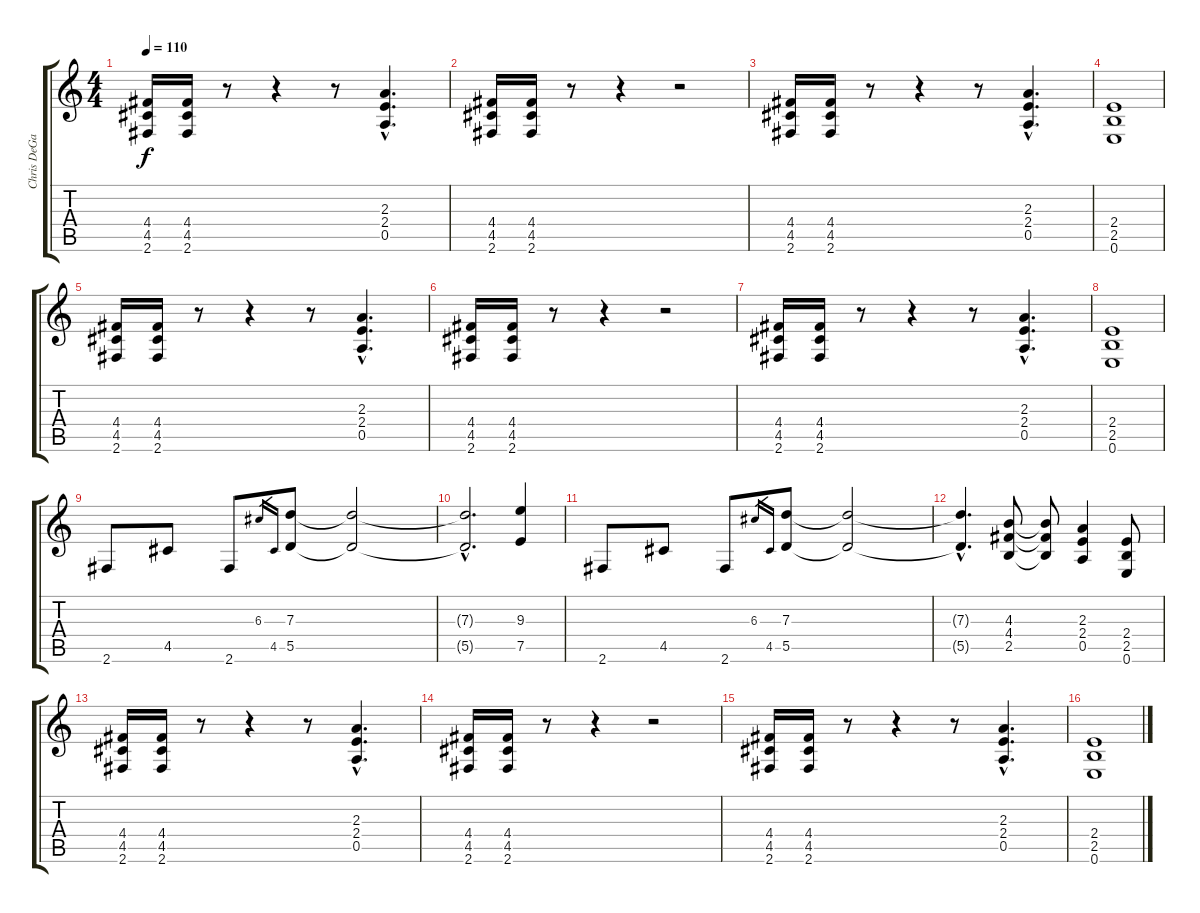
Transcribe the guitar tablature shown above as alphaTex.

\track ("Chris DeGarmo (Lead Guitar)" "Chris DeGa") {instrument distortionguitar}
\staff {score tabs}
\tuning (E4 B3 G3 D3 A2 E2) {hide}
\ts (4 4)
\tempo 110
\clef g2
\ks c
(4.4 4.5 2.6).16{dy f} (4.4 4.5 2.6).16 r.8 r.4 r.8 (2.3{hac} 2.4{hac} 0.5{hac}).4{d} |
(4.4 4.5 2.6).16 (4.4 4.5 2.6).16 r.8 r.4 r.2 |
(4.4 4.5 2.6).16 (4.4 4.5 2.6).16 r.8 r.4 r.8 (2.3{hac} 2.4{hac} 0.5{hac}).4{d} |
(2.4 2.5 0.6).1 |
(4.4 4.5 2.6).16 (4.4 4.5 2.6).16 r.8 r.4 r.8 (2.3{hac} 2.4{hac} 0.5{hac}).4{d} |
(4.4 4.5 2.6).16 (4.4 4.5 2.6).16 r.8 r.4 r.2 |
(4.4 4.5 2.6).16 (4.4 4.5 2.6).16 r.8 r.4 r.8 (2.3{hac} 2.4{hac} 0.5{hac}).4{d} |
(2.4 2.5 0.6).1 |
2.6.8 4.5.8 2.6.8 6.3.16{gr} 4.5.16{gr} (7.3 5.5).8 (7.3{t} 5.5{t}).2 |
(7.3{hac t} 5.5{hac t}).2{d} (9.3 7.5).4 |
2.6.8 4.5.8 2.6.8 6.3.16{gr} 4.5.16{gr} (7.3 5.5).8 (7.3{t} 5.5{t}).2 |
(7.3{hac t} 5.5{hac t}).4{d} (4.3 4.4 2.5).8 (4.3{t} 4.4{t} 2.5{t}).8 (2.3 2.4 0.5).4 (2.4 2.5 0.6).8 |
(4.4 4.5 2.6).16 (4.4 4.5 2.6).16 r.8 r.4 r.8 (2.3{hac} 2.4{hac} 0.5{hac}).4{d} |
(4.4 4.5 2.6).16 (4.4 4.5 2.6).16 r.8 r.4 r.2 |
(4.4 4.5 2.6).16 (4.4 4.5 2.6).16 r.8 r.4 r.8 (2.3{hac} 2.4{hac} 0.5{hac}).4{d} |
(2.4 2.5 0.6).1
